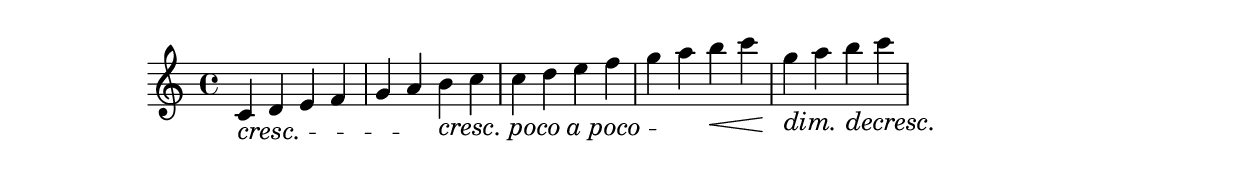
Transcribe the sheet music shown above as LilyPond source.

%% DO NOT EDIT this file manually; it is automatically
%% generated from LSR http://lsr.di.unimi.it
%% Make any changes in LSR itself, or in Documentation/snippets/new/ ,
%% and then run scripts/auxiliar/makelsr.py
%%
%% This file is in the public domain.
\version "2.18.0"

\header {
  lsrtags = "expressive-marks, tweaks-and-overrides"

  texidoc = "
Custom text spanners can be defined and used with hairpin and text
crescendos.  @code{\\<} and @code{\\>} produce hairpins by default,
@code{\\cresc} etc. produce text spanners by default.

"
  doctitle = "Dynamics text spanner postfix"
} % begin verbatim

% Some sample text dynamic spanners, to be used as postfix operators
crpoco =
#(make-music 'CrescendoEvent
             'span-direction START
             'span-type 'text
             'span-text "cresc. poco a poco")

\relative c' {
  c4\cresc d4 e4 f4 |
  g4 a4\! b4\crpoco c4 |
  c4 d4 e4 f4 |
  g4 a4\! b4\< c4 |
  g4\dim a4 b4\decresc c4\!
}
